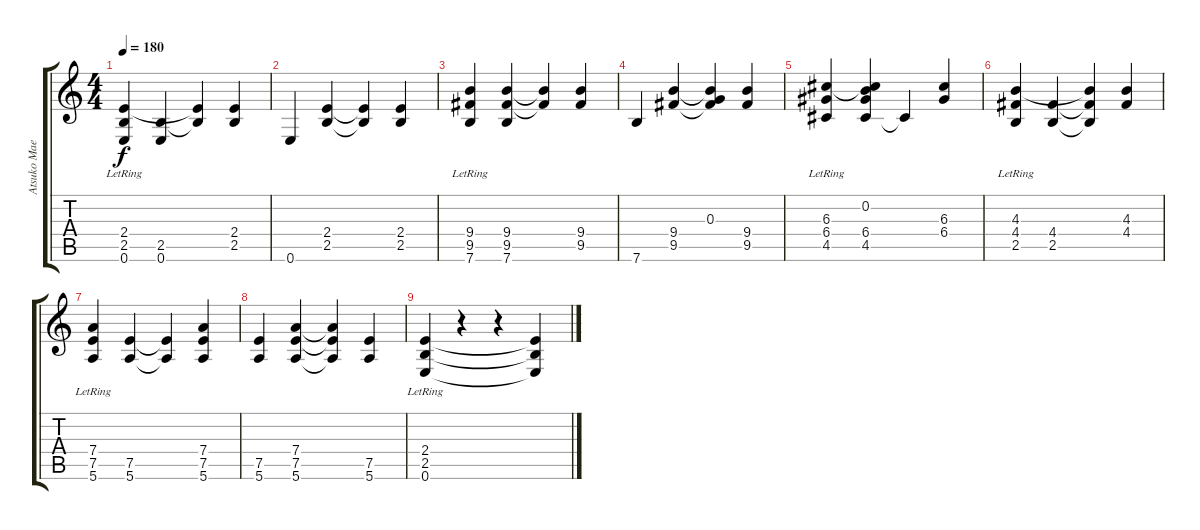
\track ("Atsuko Maeda" "Atsuko Mae") {instrument acousticguitarsteel}
\staff {score tabs}
\tuning (E4 B3 G3 D3 A2 E2) {hide}
\ts (4 4)
\tempo 180
\clef g2
\ks c
(2.4{lr} 2.5{lr} 0.6{lr}).4{dy f} (2.5 0.6).4 (2.4{t} 2.5{t}).4 (2.4 2.5).4 |
0.6.4 (2.4 2.5).4 (2.4{t} 2.5{t}).4 (2.4 2.5).4 |
(9.4{lr} 9.5{lr} 7.6{lr}).4 (9.4 9.5 7.6).4 (9.4{t} 9.5{t}).4 (9.4 9.5).4 |
7.6.4 (9.4 9.5).4 (0.3 9.4{t} 9.5{t}).4 (9.4 9.5).4 |
(6.3{lr} 6.4{lr} 4.5{lr}).4 (0.2 6.3{t} 6.4 4.5).4 4.5{t}.4 (6.3 6.4).4 |
(4.3{lr} 4.4{lr} 2.5{lr}).4 (4.4 2.5).4 (4.3{t} 4.4{t} 2.5{t}).4 (4.3 4.4).4 |
(7.4{lr} 7.5{lr} 5.6{lr}).4 (7.5 5.6).4 (7.5{t} 5.6{t}).4 (7.4 7.5 5.6).4 |
(7.5 5.6).4 (7.4 7.5 5.6).4 (7.4{t} 7.5{t} 5.6{t}).4 (7.5 5.6).4 |
(2.4{lr} 2.5{lr} 0.6{lr}).4 r.4 r.4 (2.4{t} 2.5{t} 0.6{t}).4
